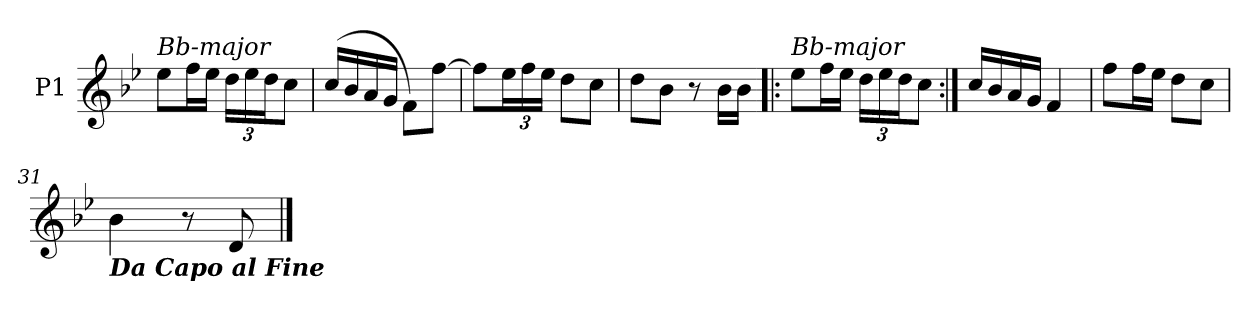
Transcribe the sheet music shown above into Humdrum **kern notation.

**kern
*part1
*staff1
*I"P1
*clefG2
*k[b-e-]
*B-:
=
!LO:TX:a:i:t=Bb-major
8ee-L
16ffL
16ee-JJ
24ddLL
24ee-
24ddJ
8ccJ
=26
(16ccLL
16b-
16a
16gJJ
8fL)
[8ffJ
=27
8ffL]
24ee-L
24ff
24ee-JJ
8ddL
8ccJ
=28
8ddL
8b-J
8r
16b-LL
16b-JJ
=21!|:
!LO:TX:a:i:t=Bb-major
8ee-L
16ffL
16ee-JJ
24ddLL
24ee-
24ddJ
8ccJ
=29:|!
16ccLL
16b-
16a
16gJJ
4f
=30
8ffL
16ffL
16ee-JJ
8ddL
8ccJ
=31
!LO:TX:b:Bi:t=Da Capo al Fine
4b-
8r
8d
==
*-
